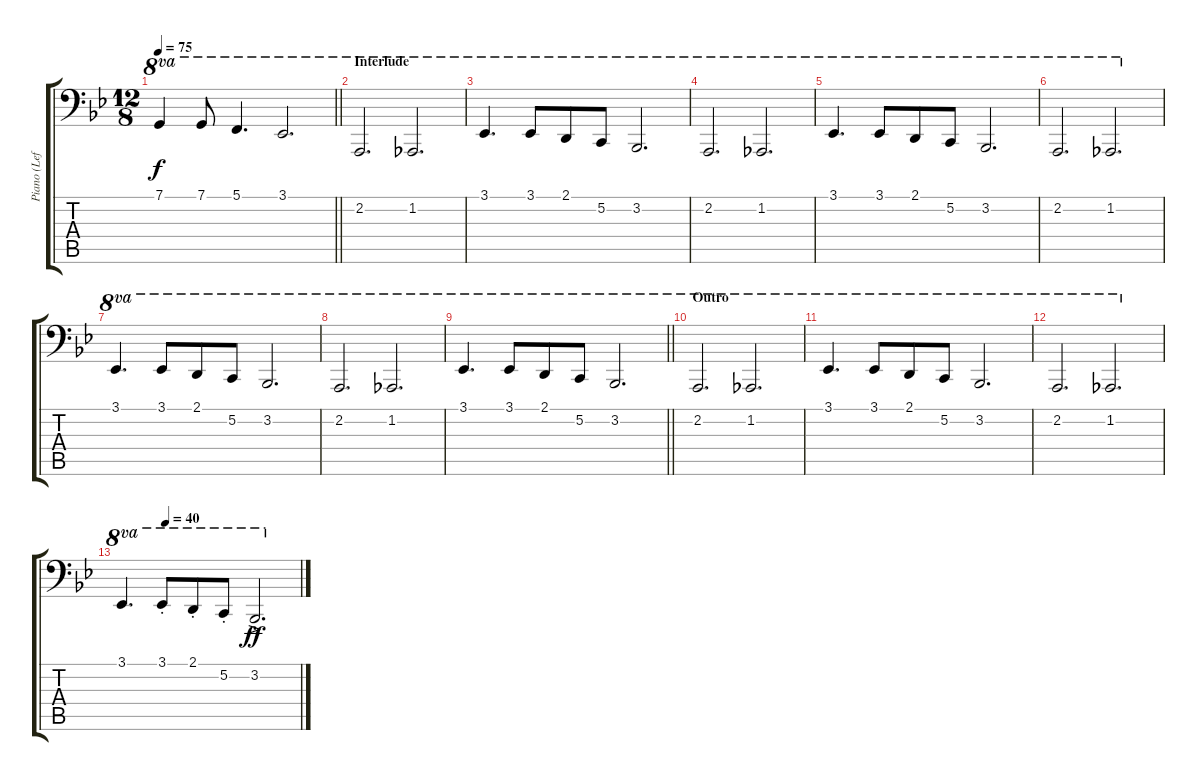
\track ("Piano (Left Hand)" "Piano (Lef") {instrument acousticgrandpiano}
\staff {score tabs}
\tuning (C3 G2 D2 A1 E1 B0) {hide}
\ts (12 8)
\tempo 75
\clef f4
\barLineRight lightlight
\ks bb
7.1.4{ot 8va dy f} 7.1.8{ot 8va} 5.1.4{d ot 8va} 3.1.2{d ot 8va} |
\section ("" "Interlude")
2.2.2{d ot 8va} 1.2.2{d ot 8va} |
3.1.4{d ot 8va} 3.1.8{ot 8va} 2.1.8{ot 8va} 5.2.8{ot 8va} 3.2.2{d ot 8va} |
2.2.2{d ot 8va} 1.2.2{d ot 8va} |
3.1.4{d ot 8va} 3.1.8{ot 8va} 2.1.8{ot 8va} 5.2.8{ot 8va} 3.2.2{d ot 8va} |
2.2.2{d ot 8va} 1.2.2{d ot 8va} |
3.1.4{d ot 8va} 3.1.8{ot 8va} 2.1.8{ot 8va} 5.2.8{ot 8va} 3.2.2{d ot 8va} |
2.2.2{d ot 8va} 1.2.2{d ot 8va} |
\barLineRight lightlight
3.1.4{d ot 8va} 3.1.8{ot 8va} 2.1.8{ot 8va} 5.2.8{ot 8va} 3.2.2{d ot 8va} |
\section ("" "Outro")
2.2.2{d ot 8va} 1.2.2{d ot 8va} |
3.1.4{d ot 8va} 3.1.8{ot 8va} 2.1.8{ot 8va} 5.2.8{ot 8va} 3.2.2{d ot 8va} |
2.2.2{d ot 8va} 1.2.2{d ot 8va} |
\tempo (40 0.25)
3.1.4{d ot 8va} 3.1{st}.8{ot 8va} 2.1{st}.8{ot 8va} 5.2{st}.8{ot 8va} 3.2{ac}.2{d ot 8va dy ff}
